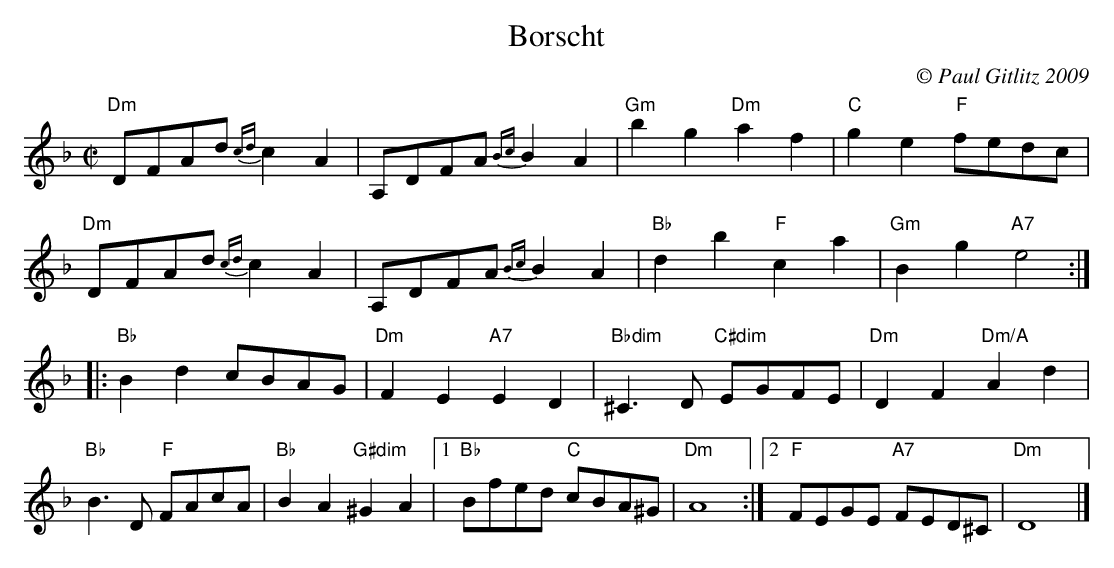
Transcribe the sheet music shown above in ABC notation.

X:1
T:Borscht
M:C|
C:© Paul Gitlitz 2009
K:Dm
"Dm"DFAd {cd}c2A2|A,DFA {Bc}B2A2|"Gm"b2g2"Dm"a2f2|"C"g2e2 "F"fedc|!
"Dm"DFAd {cd}c2A2|A,DFA {Bc}B2A2|"Bb"d2b2"F"c2a2|"Gm"B2g2"A7"e4:|!
|:"Bb"B2d2 cBAG|"Dm"F2E2 "A7"E2D2|"Bbdim"^C3D "C#dim"EGFE|"Dm"D2F2"Dm/A"A2d2|!
"Bb"B3D "F"FAcA|"Bb"B2A2"G#dim"^G2A2|1"Bb"Bfed "C"cBA^G|"Dm"A8:|2"F"FEGE "A7"FED^C|"Dm"D8|]
